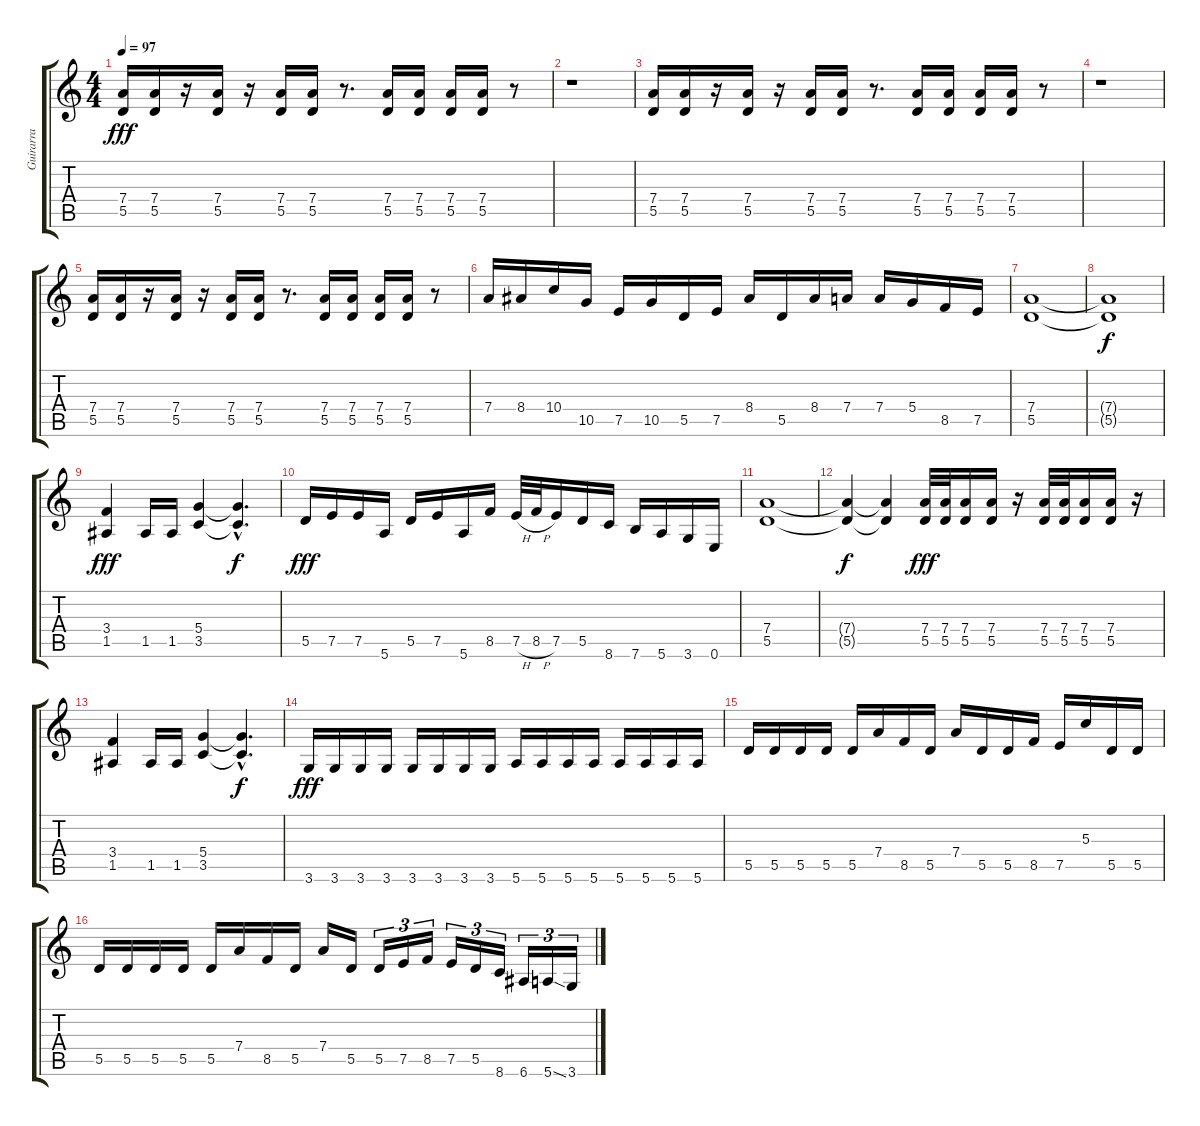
\track ("Guirarra" "Guirarra") {instrument overdrivenguitar}
\staff {score tabs}
\tuning (E4 B3 G3 D3 A2 E2) {hide}
\ts (4 4)
\tempo 97
\clef g2
\ks c
(7.4 5.5).16{dy fff} (7.4 5.5).16 r.16 (7.4 5.5).16 r.16 (7.4 5.5).16 (7.4 5.5).16 r.8{d} (7.4 5.5).16 (7.4 5.5).16 (7.4 5.5).16 (7.4 5.5).16 r.8 |
r.1 |
(7.4 5.5).16 (7.4 5.5).16 r.16 (7.4 5.5).16 r.16 (7.4 5.5).16 (7.4 5.5).16 r.8{d} (7.4 5.5).16 (7.4 5.5).16 (7.4 5.5).16 (7.4 5.5).16 r.8 |
r.1 |
(7.4 5.5).16 (7.4 5.5).16 r.16 (7.4 5.5).16 r.16 (7.4 5.5).16 (7.4 5.5).16 r.8{d} (7.4 5.5).16 (7.4 5.5).16 (7.4 5.5).16 (7.4 5.5).16 r.8 |
7.4.16 8.4.16 10.4.16 10.5.16 7.5.16 10.5.16 5.5.16 7.5.16 8.4.16 5.5.16 8.4.16 7.4.16 7.4.16 5.4.16 8.5.16 7.5.16 |
(7.4 5.5).1 |
(7.4{t} 5.5{t}).1{dy f} |
(3.4 1.5).4{dy fff} 1.5.16 1.5.16 (5.4 3.5).4 (5.4{hac t} 3.5{hac t}).4{d dy f} |
5.5.16{dy fff} 7.5.16 7.5.16 5.6.16 5.5.16 7.5.16 5.6.16 8.5.16 7.5{h}.32 8.5{h}.32 7.5.16 5.5.16 8.6.16 7.6.16 5.6.16 3.6.16 0.6.16 |
(7.4 5.5).1 |
(7.4{t} 5.5{t}).4{dy f} (7.4{t} 5.5{t}).4 (7.4 5.5).32{dy fff} (7.4 5.5).32 (7.4 5.5).16 (7.4 5.5).16 r.16 (7.4 5.5).32 (7.4 5.5).32 (7.4 5.5).16 (7.4 5.5).16 r.16 |
(3.4 1.5).4 1.5.16 1.5.16 (5.4 3.5).4 (5.4{hac t} 3.5{hac t}).4{d dy f} |
3.6.16{dy fff} 3.6.16 3.6.16 3.6.16 3.6.16 3.6.16 3.6.16 3.6.16 5.6.16 5.6.16 5.6.16 5.6.16 5.6.16 5.6.16 5.6.16 5.6.16 |
5.5.16 5.5.16 5.5.16 5.5.16 5.5.16 7.4.16 8.5.16 5.5.16 7.4.16 5.5.16 5.5.16 8.5.16 7.5.16 5.3.16 5.5.16 5.5.16 |
5.5.16 5.5.16 5.5.16 5.5.16 5.5.16 7.4.16 8.5.16 5.5.16 7.4.16 5.5.16 5.5.16{tu (3 2)} 7.5.16{tu (3 2)} 8.5.16{tu (3 2)} 7.5.16{tu (3 2)} 5.5.16{tu (3 2)} 8.6.16{tu (3 2)} 6.6.16{tu (3 2)} 5.6{ss}.16{tu (3 2)} 3.6.16{tu (3 2)}
